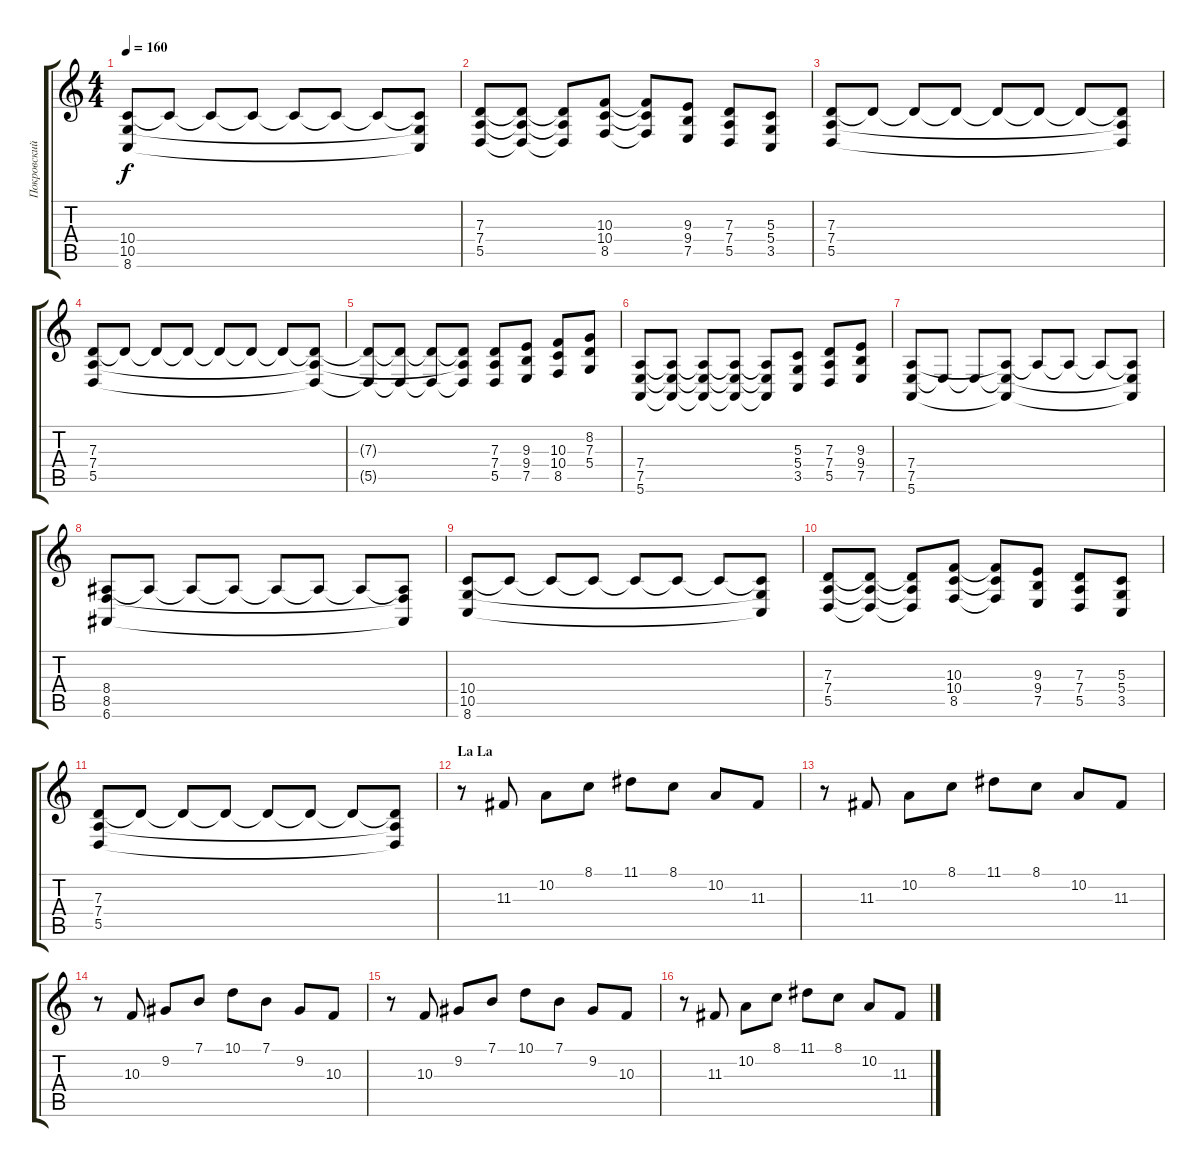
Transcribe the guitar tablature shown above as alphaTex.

\track ("Покровский (Synth 1)" "Покровский") {instrument churchorgan}
\staff {score tabs}
\tuning (E4 B3 G3 D3 A2 E2) {hide}
\ts (4 4)
\tempo 160
\clef g2
\ks c
(10.4 10.5 8.6).8{dy f} 10.4{t}.8 10.4{t}.8 10.4{t}.8 10.4{t}.8 10.4{t}.8 10.4{t}.8 (10.4{t} 10.5{t} 8.6{t}).8 |
(7.3 7.4 5.5).8 (7.3{t} 7.4{t} 5.5{t}).8 (7.3{t} 7.4{t} 5.5{t}).8 (10.3 10.4 8.5).8 (10.3{t} 10.4{t} 8.5{t}).8 (9.3 9.4 7.5).8 (7.3 7.4 5.5).8 (5.3 5.4 3.5).8 |
(7.3 7.4 5.5).8 7.3{t}.8 7.3{t}.8 7.3{t}.8 7.3{t}.8 7.3{t}.8 7.3{t}.8 (7.3{t} 7.4{t} 5.5{t}).8 |
(7.3 7.4 5.5).8{instrument synthstrings1} 7.3{t}.8 7.3{t}.8 7.3{t}.8 7.3{t}.8 7.3{t}.8 7.3{t}.8 (7.3{t} 7.4{t} 5.5{t}).8 |
(7.3{t} 5.5{t}).8 (7.3{t} 5.5{t}).8 (7.3{t} 5.5{t}).8 (7.3{t} 7.4{t} 5.5{t}).8 (7.3 7.4 5.5).8 (9.3 9.4 7.5).8 (10.3 10.4 8.5).8 (8.2 7.3 5.4).8 |
(7.4 7.5 5.6).8 (7.4{t} 7.5{t} 5.6{t}).8 (7.4{t} 7.5{t} 5.6{t}).8 (7.4{t} 7.5{t} 5.6{t}).8 (7.4{t} 7.5{t} 5.6{t}).8 (5.3 5.4 3.5).8 (7.3 7.4 5.5).8 (9.3 9.4 7.5).8 |
(7.4 7.5 5.6).8 7.5{t}.8 7.5{t}.8 (7.4{t} 7.5{t} 5.6{t}).8 7.4{t}.8 7.4{t}.8 7.4{t}.8 (7.4{t} 7.5{t} 5.6{t}).8 |
(8.4 8.5 6.6).8 8.4{t}.8 8.4{t}.8 8.4{t}.8 8.4{t}.8 8.4{t}.8 8.4{t}.8 (8.4{t} 8.5{t} 6.6{t}).8 |
(10.4 10.5 8.6).8 10.4{t}.8 10.4{t}.8 10.4{t}.8 10.4{t}.8 10.4{t}.8 10.4{t}.8 (10.4{t} 10.5{t} 8.6{t}).8 |
(7.3 7.4 5.5).8 (7.3{t} 7.4{t} 5.5{t}).8 (7.3{t} 7.4{t} 5.5{t}).8 (10.3 10.4 8.5).8 (10.3{t} 10.4{t} 8.5{t}).8 (9.3 9.4 7.5).8 (7.3 7.4 5.5).8 (5.3 5.4 3.5).8 |
(7.3 7.4 5.5).8 7.3{t}.8 7.3{t}.8 7.3{t}.8 7.3{t}.8 7.3{t}.8 7.3{t}.8 (7.3{t} 7.4{t} 5.5{t}).8 |
\section ("" "La La")
r.8{volume 8 instrument fx1rain} 11.3.8 10.2.8 8.1.8 11.1.8 8.1.8 10.2.8 11.3.8 |
r.8 11.3.8 10.2.8 8.1.8 11.1.8 8.1.8 10.2.8 11.3.8 |
r.8{volume 8 instrument fx1rain} 10.3.8 9.2.8 7.1.8 10.1.8 7.1.8 9.2.8 10.3.8 |
r.8 10.3.8 9.2.8 7.1.8 10.1.8 7.1.8 9.2.8 10.3.8 |
r.8{volume 8 instrument fx1rain} 11.3.8 10.2.8 8.1.8 11.1.8 8.1.8 10.2.8 11.3.8
